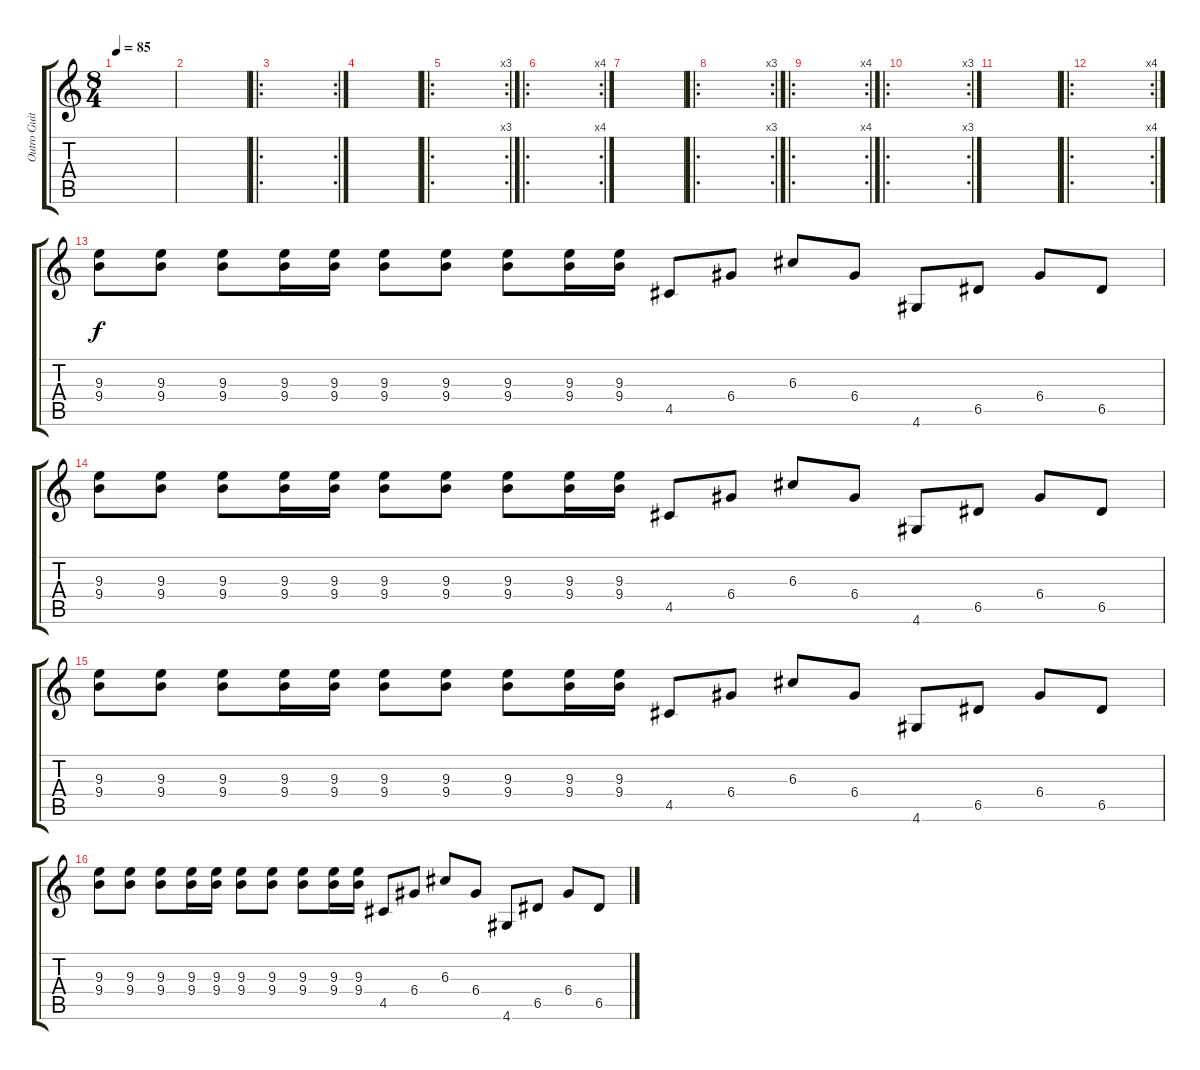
\track ("Outro Guitar" "Outro Guit") {instrument electricguitarjazz}
\staff {score tabs}
\tuning (E4 B3 G3 D3 A2 E2) {hide}
\ts (8 4)
\tempo 85
\clef g2
\ks c
|
|
\ro
\rc 2
|
|
\ro
\rc 3
|
\ro
\rc 4
|
|
\ro
\rc 3
|
\ro
\rc 4
|
\ro
\rc 3
|
|
\ro
\rc 4
|
(9.3 9.4).8{volume 11} (9.3 9.4).8 (9.3 9.4).8 (9.3 9.4).16 (9.3 9.4).16 (9.3 9.4).8 (9.3 9.4).8 (9.3 9.4).8 (9.3 9.4).16 (9.3 9.4).16 4.5.8{volume 16} 6.4.8 6.3.8 6.4.8 4.6.8 6.5.8 6.4.8 6.5.8 |
(9.3 9.4).8{volume 11} (9.3 9.4).8 (9.3 9.4).8 (9.3 9.4).16 (9.3 9.4).16 (9.3 9.4).8 (9.3 9.4).8 (9.3 9.4).8 (9.3 9.4).16 (9.3 9.4).16 4.5.8{volume 16} 6.4.8 6.3.8 6.4.8 4.6.8 6.5.8 6.4.8 6.5.8 |
(9.3 9.4).8{volume 11} (9.3 9.4).8 (9.3 9.4).8 (9.3 9.4).16 (9.3 9.4).16 (9.3 9.4).8 (9.3 9.4).8 (9.3 9.4).8 (9.3 9.4).16 (9.3 9.4).16 4.5.8{volume 16} 6.4.8 6.3.8 6.4.8 4.6.8 6.5.8 6.4.8 6.5.8 |
(9.3 9.4).8{volume 11} (9.3 9.4).8 (9.3 9.4).8 (9.3 9.4).16 (9.3 9.4).16 (9.3 9.4).8 (9.3 9.4).8 (9.3 9.4).8 (9.3 9.4).16 (9.3 9.4).16 4.5.8{volume 16} 6.4.8 6.3.8 6.4.8 4.6.8 6.5.8 6.4.8 6.5.8
